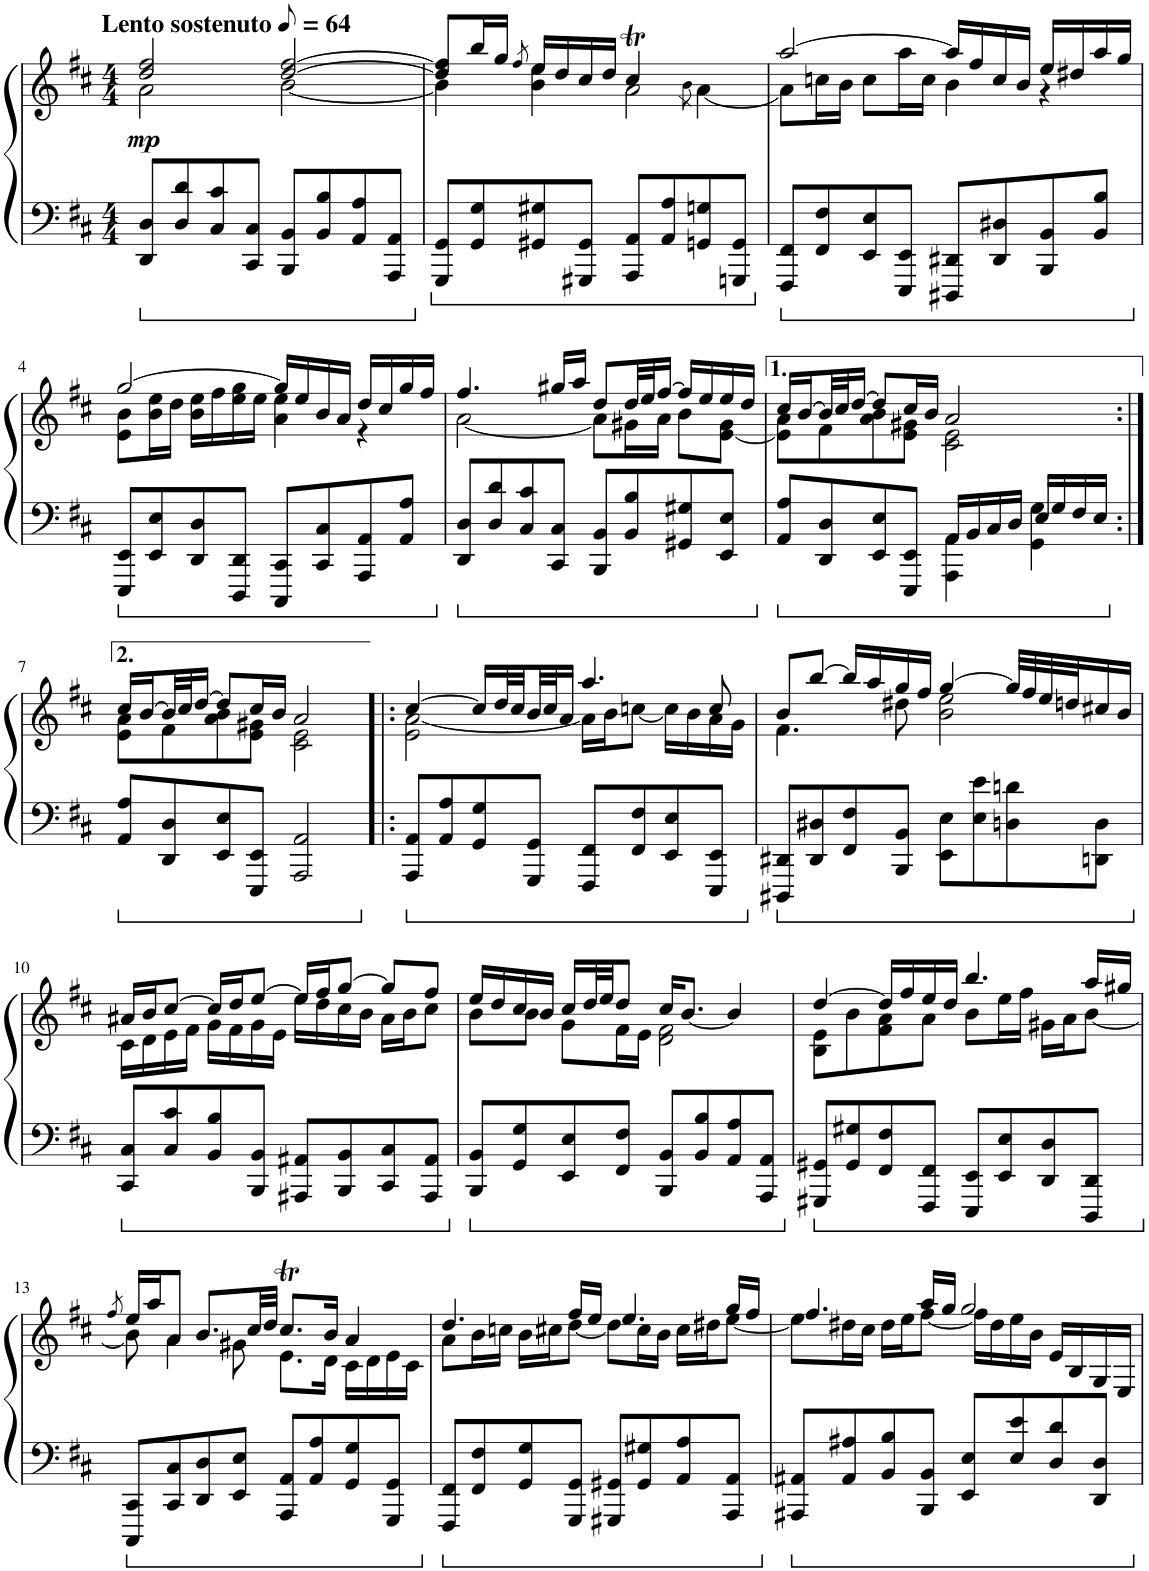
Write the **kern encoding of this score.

**kern	**kern	**dynam
*part1	*part1	*part1
*staff2	*staff1	*staff1/2
*I"Piano	*	*
*I'Pno.	*	*
*clefF4	*clefG2	*
*k[f#c#]	*k[f#c#]	*
*M4/4	*M4/4	*
*MM32	*MM32	*
=1	=1	=1
*	*^	*
!	!LO:TX:a:B:t=Lento sostenuto	!	!
!	!	!	!LO:DY:b
8DD/ 8D/L	2dd/ 2ff#/	2a\	mp
8D/ 8d/	.	.	.
8C#/ 8c#/	.	.	.
8CC#/ 8C#/J	.	.	.
8BBB/ 8BB/L	[2dd/ [2ff#/	[2b\	.
8BB/ 8B/	.	.	.
8AA/ 8A/	.	.	.
8AAA/ 8AA/J	.	.	.
=2	=2	=2	=2
8GGG/ 8GG/L	8dd/] 8ff#/]L	4b\]	.
8GG/ 8G/	16bb/L	.	.
.	16gg/JJ	.	.
.	.	8qff#/	.
8GG#X/ 8G#X/	16ee/LL	4b\ 4ee\	.
.	16dd/	.	.
8GGG#X/ 8GG#/J	16cc#/	.	.
.	16dd/JJ	.	.
8AAA/ 8AA/L	4cc#t/	2a\	.
8AA/ 8A/	.	.	.
.	8qb\	.	.
8GGn/ 8Gn/	[4a\	.	.
8GGGn/ 8GG/J	.	.	.
=3	=3	=3	=3
8FFF#/ 8FF#/L	[2aa/	8a\L]	.
8FF#/ 8F#/	.	16ccn\L	.
.	.	16b\JJ	.
8EE/ 8E/	.	8cc\L	.
8EEE/ 8EE/J	.	16aa\L	.
.	.	16cc\JJ	.
8DDD#X/ 8DD#X/L	16aa/LL]	4b\	.
.	16ff#/	.	.
8DD#/ 8D#X/	16cc/	.	.
.	16b/JJ	.	.
8BBB/ 8BB/	16ee/LL	4r	.
.	16dd#X/	.	.
8BB/ 8B/J	16aa/	.	.
.	16gg/JJ	.	.
!!LO:LB:g=z	!!
=4	=4	=4	=4
8EEE/ 8EE/L	[2gg/	8e\ 8b\L	.
8EE/ 8E/	.	16b\ 16ee\L	.
.	.	16dd\JJ	.
8DD/ 8D/	.	16b\ 16ee\LL	.
.	.	16ff#\	.
8DDD/ 8DD/J	.	16ee\ 16gg\	.
.	.	16ee\JJ	.
8CCC#/ 8CC#/L	16gg/LL]	4a\ 4ee\	.
.	16ee/	.	.
8CC#/ 8C#/	16b/	.	.
.	16a/JJ	.	.
8AAA/ 8AA/	16dd/LL	4r	.
.	16cc#/	.	.
8AA/ 8A/J	16gg/	.	.
.	16ff#/JJ	.	.
=5	=5	=5	=5
8DD/ 8D/L	4.ff#/	[2a\	.
8D/ 8d/	.	.	.
8C#/ 8c#/	.	.	.
8CC#/ 8C#/J	16gg#X/LL	.	.
.	16aa/JJ	.	.
8BBB/ 8BB/L	8dd/L	8a\L]	.
8BB/ 8B/	32dd/LL	16g#X\L	.
.	32ee/J	.	.
.	[16ff#/JJ	16a\JJ	.
8GG#X/ 8G#X/	16ff#/LL]	8b\L	.
.	16ee/	.	.
8EE/ 8E/J	16ee/	[8e\ 8g#\J	.
.	16dd/JJ	.	.
=6	=6	=6	=6
*^	*	*	*
8AA/ 8A/L	2ryy	16cc#/LL	8e\] 8a\L	.
.	.	[16b/	.	.
8DD/ 8D/	.	32b/L]	8f#\	.
.	.	32cc#/J	.	.
.	.	[16dd/JJ	.	.
8EE/ 8E/	.	8dd/L]	8a\ 8b\	.
8EEE/ 8EE/J	.	16cc#/L	8e\ 8g#X\J	.
.	.	16b/JJ	.	.
16AA/LL	4AAA\ 4AA\	2a/	2c#\ 2e\	.
16BB/	.	.	.	.
16C#/	.	.	.	.
16D/JJ	.	.	.	.
16E/LL	4GG\ 4G\	.	.	.
16G/	.	.	.	.
16F#/	.	.	.	.
16E/JJ	.	.	.	.
*v	*v	*	*	*
!!LO:LB:g=z	!!
=7:|!	=7:|!	=7:|!	=7:|!
8AA/ 8A/L	16cc#/LL	8e\ 8a\L	.
.	[16b/	.	.
8DD/ 8D/	32b/L]	8f#\	.
.	32cc#/J	.	.
.	[16dd/JJ	.	.
8EE/ 8E/	8dd/L]	8a\ 8b\	.
8EEE/ 8EE/J	16cc#/L	8e\ 8g#X\J	.
.	16b/JJ	.	.
2AAA/ 2AA/	2a/	2c#\ 2e\	.
=8!|:	=8!|:	=8!|:	=8!|:
8AAA/ 8AA/L	[4cc#/	2e\ [2a\	.
8AA/ 8A/	.	.	.
8GG/ 8G/	16cc#/LL]	.	.
.	32dd/L	.	.
.	32cc#/	.	.
8GGG/ 8GG/J	32b/	.	.
.	32cc#/J	.	.
.	16a/JJ	.	.
8FFF#/ 8FF#/L	4.aa/	16a\LL]	.
.	.	16b\J	.
8FF#/ 8F#/	.	[8ccn\J	.
8EE/ 8E/	.	16cc\LL]	.
.	.	16b\	.
8EEE/ 8EE/J	8cc/	16a\	.
.	.	16g\JJ	.
=9	=9	=9	=9
8DDD#X/ 8DD#X/L	8b/L	4.f#\	.
8DD#/ 8D#X/	[8bb/J	.	.
8FF#/ 8F#/	16bb/LL]	.	.
.	16aa/	.	.
8BBB/ 8BB/J	16gg/	8dd#X\	.
.	16ff#/JJ	.	.
8EE\ 8E\L	[4gg/	2b\ 2ee\	.
8E\ 8e\	.	.	.
8Dn\ 8dn\	32gg/LLL]	.	.
.	32ff#/	.	.
.	32ee/	.	.
.	32ddn/J	.	.
8DDn\ 8D\J	16cc#X/	.	.
.	16b/JJ	.	.
!!LO:LB:g=z	!!
=10	=10	=10	=10
8CC#/ 8C#/L	16a#X/LL	16c#\LL	.
.	16b/J	16d\	.
8C#/ 8c#/	[8cc#/J	16e\	.
.	.	16f#\JJ	.
8BB/ 8B/	16cc#/LL]	16g\LL	.
.	16dd/J	16f#\	.
8BBB/ 8BB/J	[8ee/J	16g\	.
.	.	16e\JJ	.
8AAA#X/ 8AA#X/L	16ee/LL]	16ee\LL	.
.	16ff#/J	16dd\	.
8BBB/ 8BB/	[8gg/J	16cc#\	.
.	.	16b\JJ	.
8CC#/ 8C#/	8gg/L]	16a#\LL	.
.	.	16b\J	.
8AAA#/ 8AA#/J	8ff#/J	8cc#\J	.
=11	=11	=11	=11
8BBB/ 8BB/L	16ee/LL	8b\L	.
.	16dd/	.	.
8GG/ 8G/	16cc#/	8b\J	.
.	16b/JJ	.	.
8EE/ 8E/	16cc#/LL	8g\L	.
.	32dd/L	.	.
.	32ee/JJ	.	.
8FF#/ 8F#/J	8dd/J	16f#\L	.
.	.	16e\JJ	.
8BBB/ 8BB/L	16cc#/KL	2d\ 2f#\	.
.	[<8.b/J	.	.
8BB/ 8B/	.	.	.
8AA/ 8A/	4b/]	.	.
8AAA/ 8AA/J	.	.	.
=12	=12	=12	=12
8GGG#X/ 8GG#X/L	[4dd/	8B\ 8e\L	.
8GG#/ 8G#X/	.	8b\	.
8FF#/ 8F#/	16dd/LL]	8f#\ 8a\	.
.	16ff#/	.	.
8FFF#/ 8FF#/J	16ee/	8a\J	.
.	16dd/JJ	.	.
8EEE/ 8EE/L	4.bb/	8b\L	.
8EE/ 8E/	.	16ee\L	.
.	.	16ff#\JJ	.
8DD/ 8D/	.	16g#X\LL	.
.	.	16a\J	.
8DDD/ 8DD/J	16aa/LL	[8b\J	.
.	16gg#X/JJ	.	.
!!LO:LB:g=z	!!
=13	=13	=13	=13
.	8qff#/	.	.
8CCC#/ 8CC#/L	16ee/LL	8b\]	.
.	16aa/J	.	.
8CC#/ 8C#/	8a/J	4a\	.
8DD/ 8D/	8.b/L	.	.
8EE/ 8E/J	.	8g#X\	.
.	32cc#/LL	.	.
.	32dd/JJJ	.	.
8AAA/ 8AA/L	8.cc#t/L	8.e\L	.
8AA/ 8A/	.	.	.
.	16b/Jk	16d\Jk	.
8GG/ 8G/	4a/	16c#\LL	.
.	.	16d\	.
8GGG/ 8GG/J	.	16e\	.
.	.	16c#\JJ	.
=14	=14	=14	=14
8FFF#/ 8FF#/L	4.dd/	8a\L	.
8FF#/ 8F#/	.	16b\L	.
.	.	16ccn\JJ	.
8GG/ 8G/	.	16b\LL	.
.	.	16cc#X\J	.
8GGG/ 8GG/J	16ff#/LL	[8dd\J	.
.	16ee/JJ	.	.
8GGG#X/ 8GG#X/L	4.ee/	8dd\L]	.
8GG#/ 8G#X/	.	16cc#\L	.
.	.	16b\JJ	.
8AA/ 8A/	.	16cc#\LL	.
.	.	16dd#X\J	.
8AAA/ 8AA/J	16gg/LL	[8ee\J	.
.	16ff#/JJ	.	.
=15	=15	=15	=15
8AAA#X/ 8AA#X/L	4.ff#/	8ee\L]	.
8AA#/ 8A#X/	.	16dd#X\L	.
.	.	16cc#\JJ	.
8BB/ 8B/	.	16dd#\LL	.
.	.	16ee\J	.
8BBB/ 8BB/J	16aa/LL	[8ff#\J	.
.	16gg/JJ	.	.
8EE/ 8E/L	2gg/	16ff#\LL]	.
.	.	16dd#\	.
8E/ 8e/	.	16ee\	.
.	.	16b\JJ	.
8D/ 8d/	.	16e/LL	.
.	.	16B/	.
8DD/ 8D/J	.	16G/	.
.	.	16E/JJ	.
*	*v	*v	*
=	=	=
*-	*-	*-
